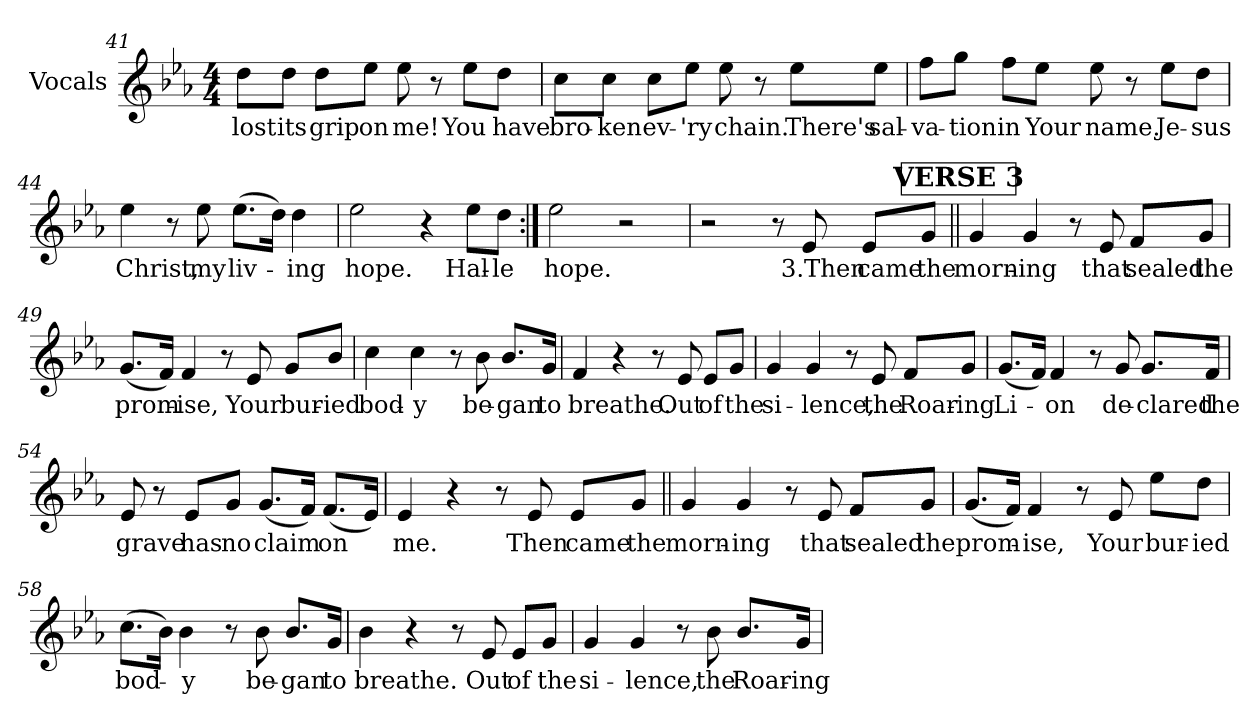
**kern	**text
*part1	*part1
*staff1	*staff1
*I"Vocals	*
!!LO:PB:g=z
*clefG2	*
*k[b-e-a-]	*
*E-:	*
*M4/4	*
=41	=41
!	!LO:LY:b
8dd\L	lost
!	!LO:LY:b
8dd\J	its
!	!LO:LY:b
8dd\L	grip
!	!LO:LY:b
8ee-\J	on
!	!LO:LY:b
8ee-\	me!
8r	.
!	!LO:LY:b
8ee-\L	You
!	!LO:LY:b
8dd\J	have
=42	=42
!	!LO:LY:b
8cc\L	bro-
!	!LO:LY:b
8cc\J	-ken
!	!LO:LY:b
8cc\L	ev-
!	!LO:LY:b
8ee-\J	-'ry
!	!LO:LY:b
8ee-\	chain.
8r	.
!	!LO:LY:b
8ee-\L	There's
!	!LO:LY:b
8ee-\J	sal-
!!LO:LB:g=z
=43	=43
!	!LO:LY:b
8ff\L	-va-
!	!LO:LY:b
8gg\J	-tion
!	!LO:LY:b
8ff\L	in
!	!LO:LY:b
8ee-\J	Your
!	!LO:LY:b
8ee-\	name.
8r	.
!	!LO:LY:b
8ee-\L	Je-
!	!LO:LY:b
8dd\J	-sus
=44	=44
!	!LO:LY:b
4ee-\	Christ,
8r	.
!	!LO:LY:b
8ee-\	my
!	!LO:LY:b
(>8.ee-\L	liv-
16dd\Jk)	.
!	!LO:LY:b
4dd\	-ing
=45	=45
!	!LO:LY:b
2ee-\	hope.
4r	.
!	!LO:LY:b
8ee-\L	Hal-
!	!LO:LY:b
8dd\J	-le­
=46:|!	=46:|!
!	!LO:LY:b
2ee-\	hope.
2r	.
!!LO:LB:g=z
=47	=47
2r	.
8r	.
!	!LO:LY:b
8e-/	3.Then
!	!LO:LY:b
8e-/L	came
!	!LO:LY:b
8g/J	the
!!LO:REH:place=s1:a:B:t=VERSE 3
=48||	=48||
!	!LO:LY:b
4g/	morn-
!	!LO:LY:b
4g/	-ing
8r	.
!	!LO:LY:b
8e-/	that
!	!LO:LY:b
8f/L	sealed
!	!LO:LY:b
8g/J	the
=49	=49
!	!LO:LY:b
(<8.g/L	prom-
16f/Jk)	.
!	!LO:LY:b
4f/	-ise,
8r	.
!	!LO:LY:b
8e-/	Your
!	!LO:LY:b
8g/L	bur-
!	!LO:LY:b
8b-/J	-ied
!!LO:LB:g=z
=50	=50
!	!LO:LY:b
4cc\	bod-
!	!LO:LY:b
4cc\	-y
8r	.
!	!LO:LY:b
8b-\	be-
!	!LO:LY:b
8.b-/L	-gan
!	!LO:LY:b
16g/Jk	to
=51	=51
!	!LO:LY:b
4f/	breathe.
4r	.
8r	.
!	!LO:LY:b
8e-/	Out
!	!LO:LY:b
8e-/L	of
!	!LO:LY:b
8g/J	the
=52	=52
!	!LO:LY:b
4g/	si-
!	!LO:LY:b
4g/	-lence,
8r	.
!	!LO:LY:b
8e-/	the
!	!LO:LY:b
8f/L	Roar-
!	!LO:LY:b
8g/J	-ing
!!LO:LB:g=z
=53	=53
!	!LO:LY:b
(<8.g/L	Li-
16f/Jk)	.
!	!LO:LY:b
4f/	-on
8r	.
!	!LO:LY:b
8g/	de-
!	!LO:LY:b
8.g/L	-clared
!	!LO:LY:b
16f/Jk	the
=54	=54
!	!LO:LY:b
8e-/	grave
8r	.
!	!LO:LY:b
8e-/L	has
!	!LO:LY:b
8g/J	no
!	!LO:LY:b
(<8.g/L	claim
16f/Jk)	.
!	!LO:LY:b
(<8.f/L	on
16e-/Jk)	.
=55	=55
!	!LO:LY:b
4e-/	me.
4r	.
8r	.
!	!LO:LY:b
8e-/	Then
!	!LO:LY:b
8e-/L	came
!	!LO:LY:b
8g/J	the
!!LO:LB:g=z
=56||	=56||
!	!LO:LY:b
4g/	morn-
!	!LO:LY:b
4g/	-ing
8r	.
!	!LO:LY:b
8e-/	that
!	!LO:LY:b
8f/L	sealed
!	!LO:LY:b
8g/J	the
=57	=57
!	!LO:LY:b
(<8.g/L	prom-
16f/Jk)	.
!	!LO:LY:b
4f/	-ise,
8r	.
!	!LO:LY:b
8e-/	Your
!	!LO:LY:b
8ee-\L	bur-
!	!LO:LY:b
8dd\J	-ied
=58	=58
!	!LO:LY:b
(>8.cc\L	bod-
16b-\Jk)	.
!	!LO:LY:b
4b-\	-y
8r	.
!	!LO:LY:b
8b-\	be-
!	!LO:LY:b
8.b-/L	-gan
!	!LO:LY:b
16g/Jk	to
!!LO:LB:g=z
=59	=59
!	!LO:LY:b
4b-\	breathe.
4r	.
8r	.
!	!LO:LY:b
8e-/	Out
!	!LO:LY:b
8e-/L	of
!	!LO:LY:b
8g/J	the
=60	=60
!	!LO:LY:b
4g/	si-
!	!LO:LY:b
4g/	-lence,
8r	.
!	!LO:LY:b
8b-\	the
!	!LO:LY:b
8.b-/L	Roar-
!	!LO:LY:b
16g/Jk	-ing
=	=
*-	*-
